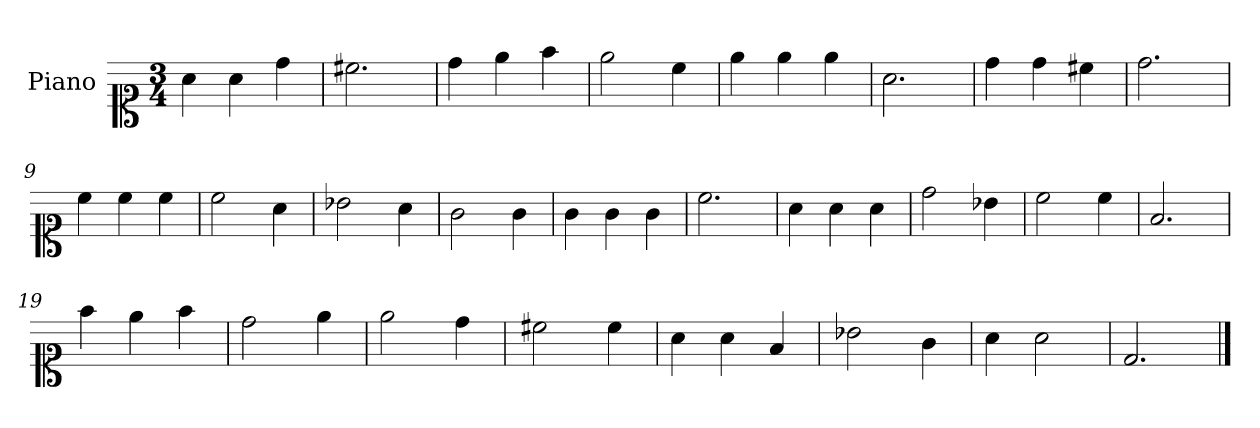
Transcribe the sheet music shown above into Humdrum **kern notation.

**kern
*part1
*staff1
*I"Piano
*I'Pno.
*clefC1
*k[]
*M3/4
=1
4a\
4a\
4dd\
=2
2.cc#X\
=3
4dd\
4ee\
4ff\
=4
2ee\
4cc\
=5
4ee\
4ee\
4ee\
=6
2.a\
=7
4dd\
4dd\
4cc#X\
=8
2.dd\
=9
4cc\
4cc\
4cc\
=10
2cc\
4a\
=11
2b-X\
4a\
=12
2g\
4g\
=13
4g\
4g\
4g\
=14
2.cc\
=15
4a\
4a\
4a\
=16
2dd\
4b-X\
=17
2cc\
4cc\
=18
2.f/
=19
4ff\
4ee\
4ff\
=20
2dd\
4ee\
=21
2ee\
4dd\
=22
2cc#X\
4cc#\
=23
4a\
4a\
4f/
=24
2b-X\
4g\
=25
4a\
2a\
=26
2.d/
==
*-
